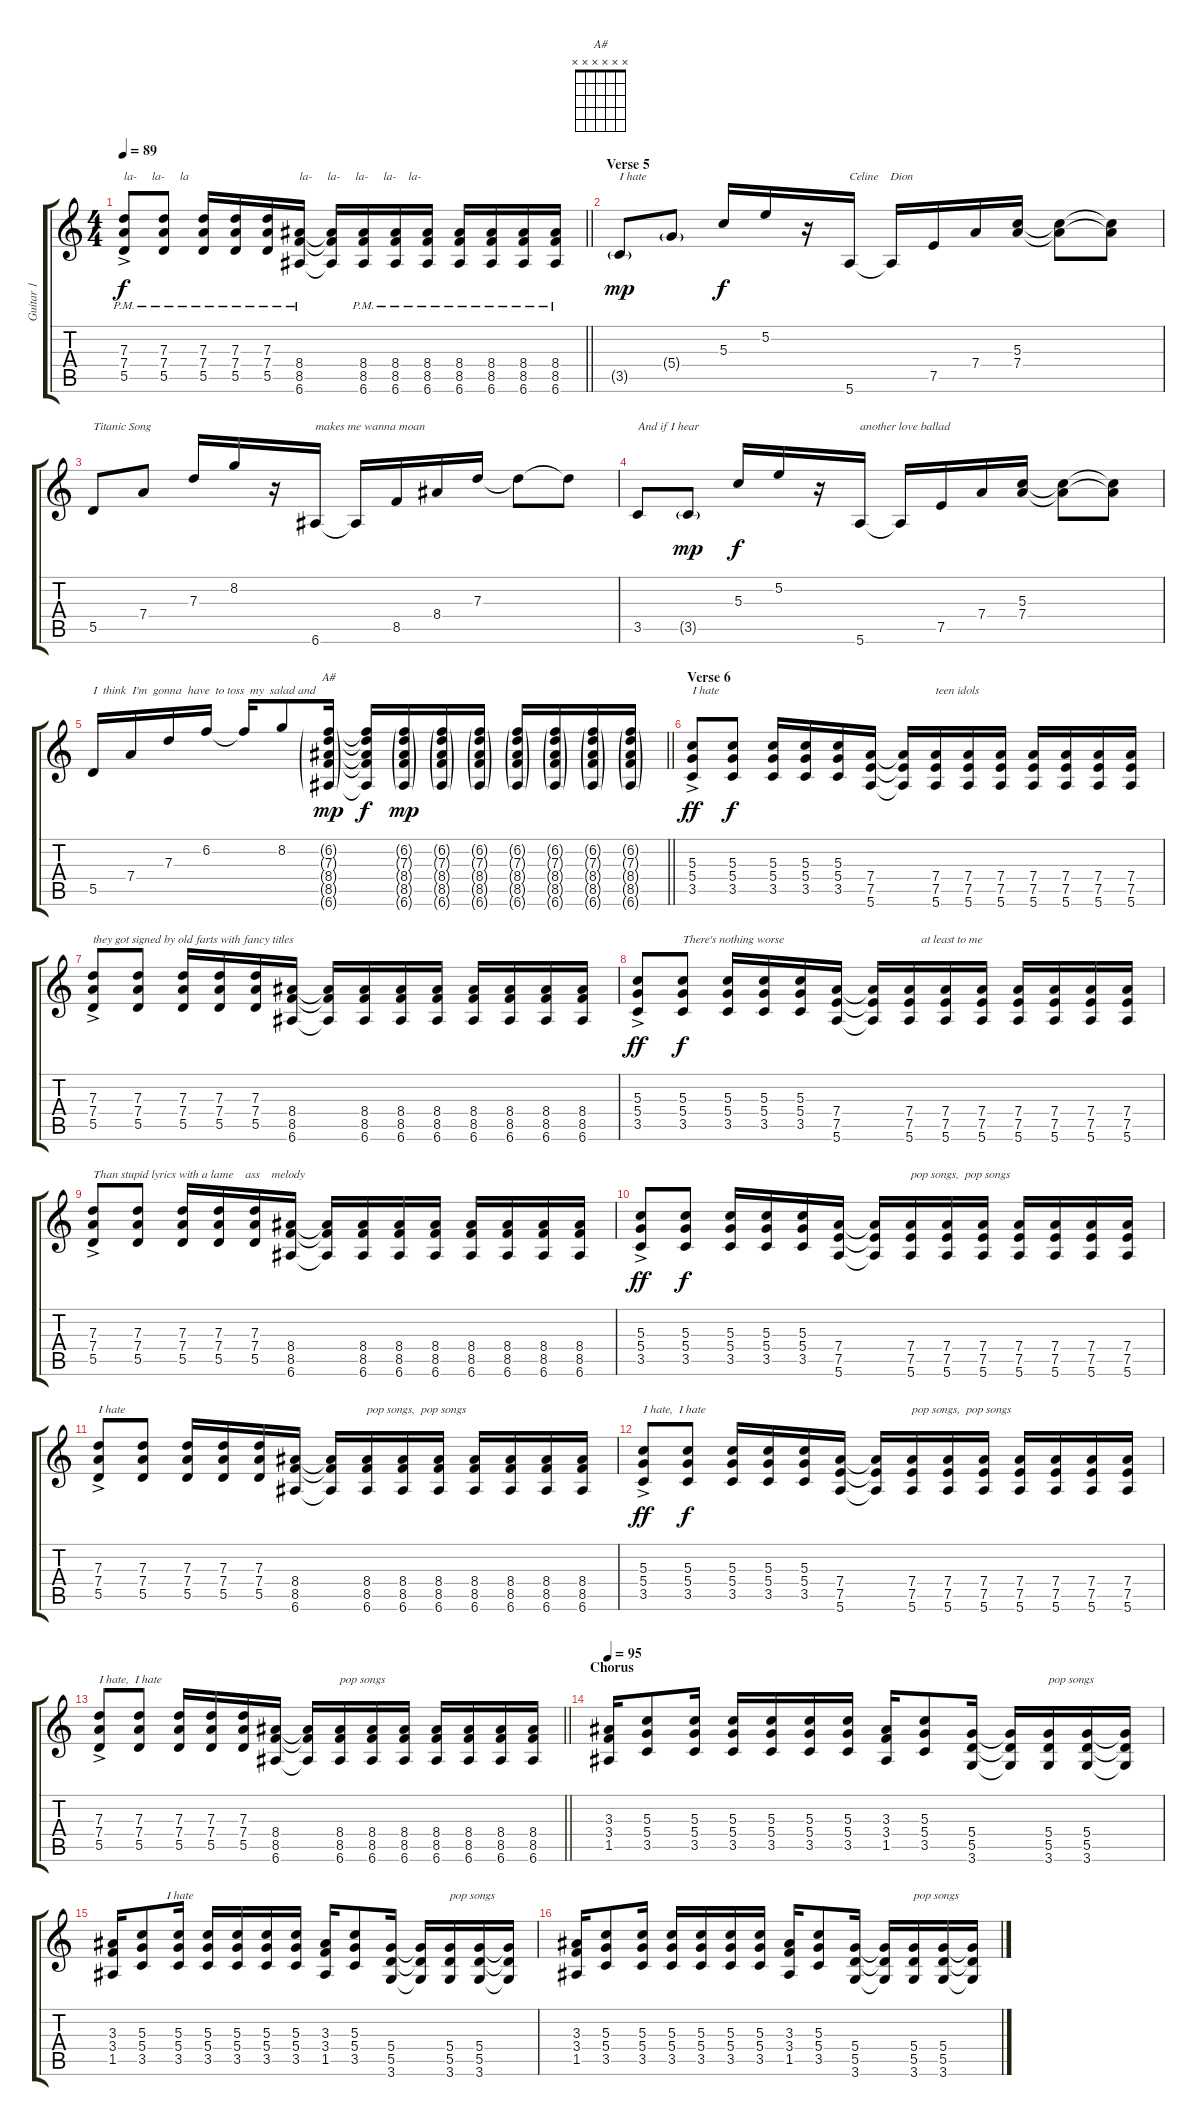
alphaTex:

\track ("Guitar 1" "Guitar 1") {instrument distortionguitar}
\staff {score tabs}
\tuning (E4 B3 G3 D3 A2 E2) {hide}
\chord ("A#" x x x x x x)
\ts (4 4)
\tempo 89
\clef g2
\barLineRight lightlight
\ks c
(7.3{ac pm} 7.4 5.5).8{txt "la-     la-     la" dy f beam Up} (7.3{pm} 7.4 5.5).8{beam Up} (7.3{pm} 7.4 5.5).16 (7.3{pm} 7.4 5.5).16 (7.3{pm} 7.4 5.5).16 (8.4{pm} 8.5 6.6).16{txt "la-     la-     la-     la-    la-"} (8.4{t} 8.5{t} 6.6{t}).16 (8.4{pm} 8.5 6.6).16 (8.4{pm} 8.5 6.6).16 (8.4{pm} 8.5 6.6).16 (8.4{pm} 8.5 6.6).16 (8.4{pm} 8.5 6.6).16 (8.4{pm} 8.5 6.6).16 (8.4{pm} 8.5 6.6).16 |
\section ("" "Verse 5")
3.5{g}.8{txt "I hate " dy mp instrument electricguitarjazz} 5.4{g}.8 5.3.16{dy f} 5.2.16 r.16 5.6.16{txt "Celine    Dion"} 5.6{t}.16 7.5.16 7.4.16 (5.3 7.4).16 (5.3{t} 7.4{t}).8 (5.3{t} 7.4{t}).8 |
5.5.8{txt "Titanic Song"} 7.4.8 7.3.16 8.2.16 r.16 6.6.16{txt "makes me wanna moan"} 6.6{t}.16 8.5.16 8.4.16 7.3.16 7.3{t}.8 7.3{t}.8 |
3.5.8{txt "And if I hear"} 3.5{g}.8{dy mp} 5.3.16{dy f} 5.2.16 r.16 5.6.16{txt "another love ballad"} 5.6{t}.16 7.5.16 7.4.16 (5.3 7.4).16 (5.3{t} 7.4{t}).8 (5.3{t} 7.4{t}).8 |
\barLineRight lightlight
5.5.16{txt "I  think  I'm  gonna  have  to toss  my  salad and"} 7.4.16 7.3.16 6.2.16 6.2{t}.16 8.2.8 (6.2{g} 7.3{g} 8.4{g} 8.5{g} 6.6{g}).16{ch "A#" dy mp} (6.2{t} 7.3{t} 8.4{t} 8.5{t} 6.6{t}).16{dy f} (6.2{g} 7.3{g} 8.4{g} 8.5{g} 6.6{g}).16{dy mp} (6.2{g} 7.3{g} 8.4{g} 8.5{g} 6.6{g}).16 (6.2{g} 7.3{g} 8.4{g} 8.5{g} 6.6{g}).16 (6.2{g} 7.3{g} 8.4{g} 8.5{g} 6.6{g}).16 (6.2{g} 7.3{g} 8.4{g} 8.5{g} 6.6{g}).16 (6.2{g} 7.3{g} 8.4{g} 8.5{g} 6.6{g}).16 (6.2{g} 7.3{g} 8.4{g} 8.5{g} 6.6{g}).16 |
\section ("" "Verse 6")
(5.3{ac} 5.4 3.5).8{txt "I hate " dy ff instrument distortionguitar} (5.3 5.4 3.5).8{dy f} (5.3 5.4 3.5).16 (5.3 5.4 3.5).16 (5.3 5.4 3.5).16 (7.4 7.5 5.6).16 (7.4{t} 7.5{t} 5.6{t}).16 (7.4 7.5 5.6).16{txt "teen idols"} (7.4 7.5 5.6).16 (7.4 7.5 5.6).16 (7.4 7.5 5.6).16 (7.4 7.5 5.6).16 (7.4 7.5 5.6).16 (7.4 7.5 5.6).16 |
(7.3{ac} 7.4 5.5).8{txt "they got signed by old farts with fancy titles" beam Up} (7.3 7.4 5.5).8{beam Up} (7.3 7.4 5.5).16 (7.3 7.4 5.5).16 (7.3 7.4 5.5).16 (8.4 8.5 6.6).16 (8.4{t} 8.5{t} 6.6{t}).16 (8.4 8.5 6.6).16 (8.4 8.5 6.6).16 (8.4 8.5 6.6).16 (8.4 8.5 6.6).16 (8.4 8.5 6.6).16 (8.4 8.5 6.6).16 (8.4 8.5 6.6).16 |
(5.3{ac} 5.4 3.5).8{dy ff} (5.3 5.4 3.5).8{txt "There's nothing worse" dy f} (5.3 5.4 3.5).16 (5.3 5.4 3.5).16 (5.3 5.4 3.5).16 (7.4 7.5 5.6).16 (7.4{t} 7.5{t} 5.6{t}).16 (7.4 7.5 5.6).16{txt "    at least to me"} (7.4 7.5 5.6).16 (7.4 7.5 5.6).16 (7.4 7.5 5.6).16 (7.4 7.5 5.6).16 (7.4 7.5 5.6).16 (7.4 7.5 5.6).16 |
(7.3{ac} 7.4 5.5).8{txt "Than stupid lyrics with a lame    ass    melody" beam Up} (7.3 7.4 5.5).8{beam Up} (7.3 7.4 5.5).16 (7.3 7.4 5.5).16 (7.3 7.4 5.5).16 (8.4 8.5 6.6).16 (8.4{t} 8.5{t} 6.6{t}).16 (8.4 8.5 6.6).16 (8.4 8.5 6.6).16 (8.4 8.5 6.6).16 (8.4 8.5 6.6).16 (8.4 8.5 6.6).16 (8.4 8.5 6.6).16 (8.4 8.5 6.6).16 |
(5.3{ac} 5.4 3.5).8{txt "                       " dy ff} (5.3 5.4 3.5).8{dy f} (5.3 5.4 3.5).16 (5.3 5.4 3.5).16 (5.3 5.4 3.5).16 (7.4 7.5 5.6).16 (7.4{t} 7.5{t} 5.6{t}).16 (7.4 7.5 5.6).16{txt "pop songs,  pop songs"} (7.4 7.5 5.6).16 (7.4 7.5 5.6).16 (7.4 7.5 5.6).16 (7.4 7.5 5.6).16 (7.4 7.5 5.6).16 (7.4 7.5 5.6).16 |
(7.3{ac} 7.4 5.5).8{txt "I hate " beam Up} (7.3 7.4 5.5).8{beam Up} (7.3 7.4 5.5).16 (7.3 7.4 5.5).16 (7.3 7.4 5.5).16 (8.4 8.5 6.6).16 (8.4{t} 8.5{t} 6.6{t}).16 (8.4 8.5 6.6).16{txt "pop songs,  pop songs"} (8.4 8.5 6.6).16 (8.4 8.5 6.6).16 (8.4 8.5 6.6).16 (8.4 8.5 6.6).16 (8.4 8.5 6.6).16 (8.4 8.5 6.6).16 |
(5.3{ac} 5.4 3.5).8{txt "I hate,  I hate " dy ff} (5.3 5.4 3.5).8{dy f} (5.3 5.4 3.5).16 (5.3 5.4 3.5).16 (5.3 5.4 3.5).16 (7.4 7.5 5.6).16 (7.4{t} 7.5{t} 5.6{t}).16 (7.4 7.5 5.6).16{txt "pop songs,  pop songs"} (7.4 7.5 5.6).16 (7.4 7.5 5.6).16 (7.4 7.5 5.6).16 (7.4 7.5 5.6).16 (7.4 7.5 5.6).16 (7.4 7.5 5.6).16 |
\barLineRight lightlight
(7.3{ac} 7.4 5.5).8{txt "I hate,  I hate " beam Up} (7.3 7.4 5.5).8{beam Up} (7.3 7.4 5.5).16 (7.3 7.4 5.5).16 (7.3 7.4 5.5).16 (8.4 8.5 6.6).16 (8.4{t} 8.5{t} 6.6{t}).16 (8.4 8.5 6.6).16{txt "pop songs"} (8.4 8.5 6.6).16 (8.4 8.5 6.6).16 (8.4 8.5 6.6).16 (8.4 8.5 6.6).16 (8.4 8.5 6.6).16 (8.4 8.5 6.6).16 |
\section ("" "Chorus")
\tempo 95
(3.3 3.4 1.5).16{volume 13 instrument distortionguitar} (5.3 5.4 3.5).8 (5.3 5.4 3.5).16 (5.3 5.4 3.5).16 (5.3 5.4 3.5).16 (5.3 5.4 3.5).16 (5.3 5.4 3.5).16 (3.3 3.4 1.5).16 (5.3 5.4 3.5).8 (5.4 5.5 3.6).16 (5.4{t} 5.5{t} 3.6{t}).16 (5.4 5.5 3.6).16{txt "pop songs"} (5.4 5.5 3.6).16 (5.4{t} 5.5{t} 3.6{t}).16 |
(3.3 3.4 1.5).16{txt "                  I hate"} (5.3 5.4 3.5).8 (5.3 5.4 3.5).16 (5.3 5.4 3.5).16 (5.3 5.4 3.5).16 (5.3 5.4 3.5).16 (5.3 5.4 3.5).16 (3.3 3.4 1.5).16 (5.3 5.4 3.5).8 (5.4 5.5 3.6).16 (5.4{t} 5.5{t} 3.6{t}).16 (5.4 5.5 3.6).16{txt "pop songs"} (5.4 5.5 3.6).16 (5.4{t} 5.5{t} 3.6{t}).16 |
(3.3 3.4 1.5).16 (5.3 5.4 3.5).8 (5.3 5.4 3.5).16 (5.3 5.4 3.5).16 (5.3 5.4 3.5).16 (5.3 5.4 3.5).16 (5.3 5.4 3.5).16 (3.3 3.4 1.5).16 (5.3 5.4 3.5).8 (5.4 5.5 3.6).16 (5.4{t} 5.5{t} 3.6{t}).16 (5.4 5.5 3.6).16{txt "pop songs"} (5.4 5.5 3.6).16 (5.4{t} 5.5{t} 3.6{t}).16
